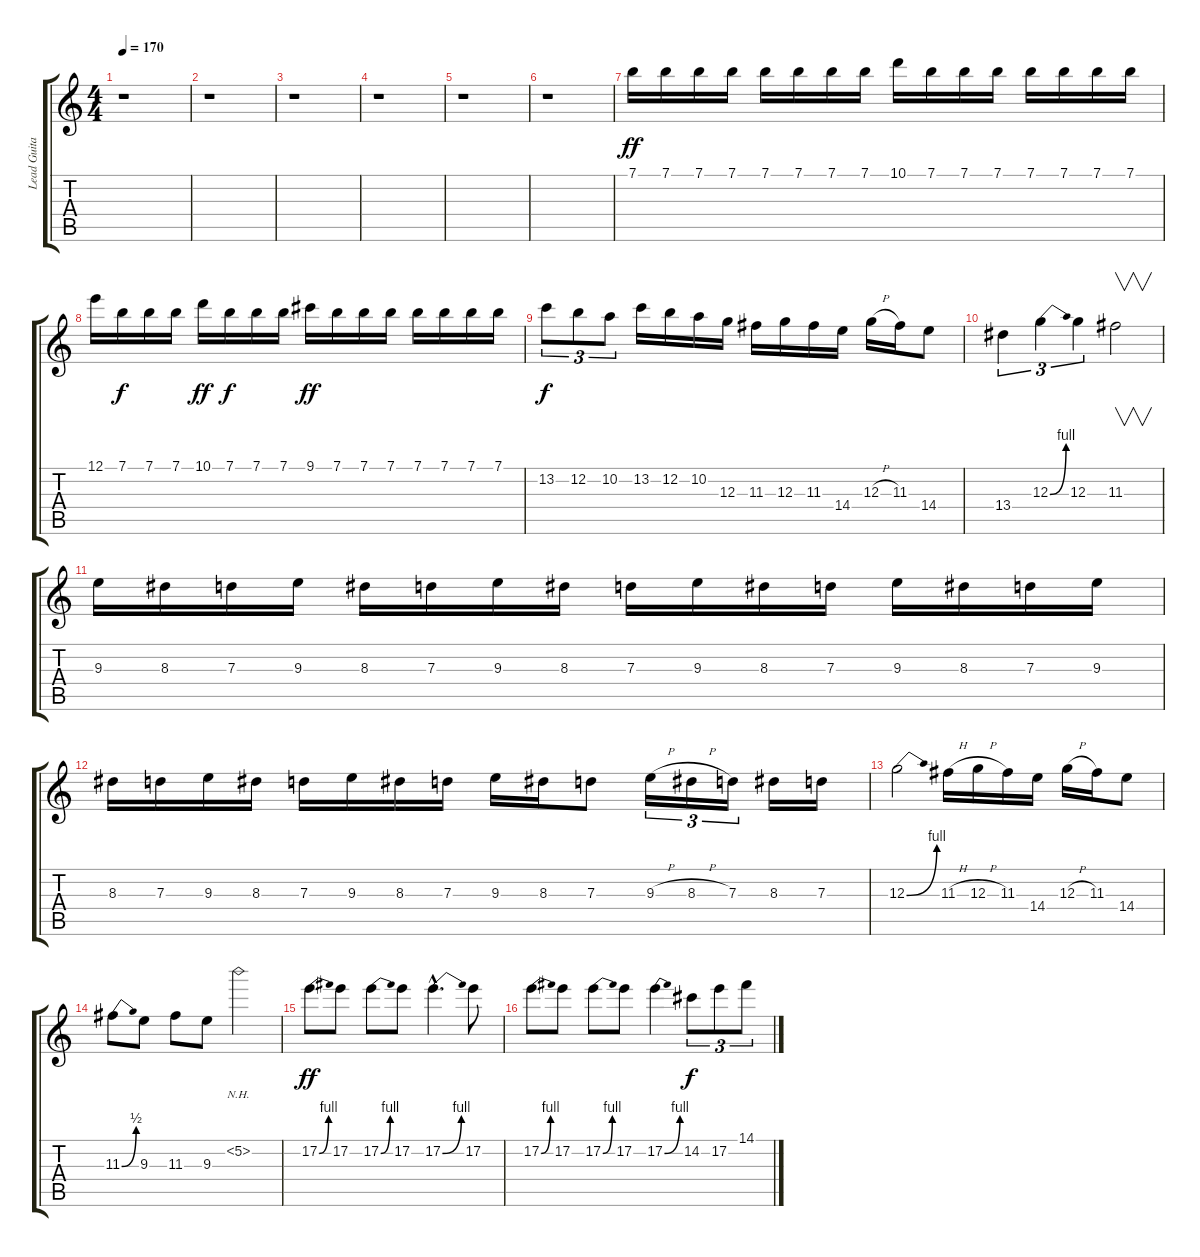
\track ("Lead Guitar I" "Lead Guita") {instrument overdrivenguitar}
\staff {score tabs}
\tuning (E4 B3 G3 D3 A2 E2) {hide}
\ts (4 4)
\tempo 170
\clef g2
\ks c
r.1{dy f} |
r.1 |
r.1 |
r.1 |
r.1 |
r.1 |
7.1.16{dy ff} 7.1.16 7.1.16 7.1.16 7.1.16 7.1.16 7.1.16 7.1.16 10.1.16 7.1.16 7.1.16 7.1.16 7.1.16 7.1.16 7.1.16 7.1.16 |
12.1.16 7.1.16{dy f} 7.1.16 7.1.16 10.1.16{dy ff} 7.1.16{dy f} 7.1.16 7.1.16 9.1.16{dy ff} 7.1.16 7.1.16 7.1.16 7.1.16 7.1.16 7.1.16 7.1.16 |
13.2.8{tu (3 2) dy f} 12.2.8{tu (3 2)} 10.2.8{tu (3 2)} 13.2.16 12.2.16 10.2.16 12.3.16 11.3.16 12.3.16 11.3.16 14.4.16 12.3{h}.16 11.3.16 14.4.8 |
13.4.4{tu (3 2)} 12.3{be (bend 0 0 60 4)}.4{tu (3 2)} 12.3.4{tu (3 2)} 11.3.2{v} |
9.3.16 8.3.16 7.3.16 9.3.16 8.3.16 7.3.16 9.3.16 8.3.16 7.3.16 9.3.16 8.3.16 7.3.16 9.3.16 8.3.16 7.3.16 9.3.16 |
8.3.16 7.3.16 9.3.16 8.3.16 7.3.16 9.3.16 8.3.16 7.3.16 9.3.16 8.3.16 7.3.8 9.3{h}.16{tu (3 2)} 8.3{h}.16{tu (3 2)} 7.3.16{tu (3 2)} 8.3.16 7.3.16 |
12.3{be (bend 0 0 60 4)}.2 11.3{h}.16 12.3{h}.16 11.3.16 14.4.16 12.3{h}.16 11.3.16 14.4.8 |
11.3{be (bend 0 0 60 2)}.8 9.3.8 11.3.8 9.3.8 5.2{nh}.2 |
17.2{be (bend 0 0 60 4)}.8{dy ff} 17.2.8 17.2{be (bend 0 0 60 4)}.8 17.2.8 17.2{be (bend 0 0 60 4) hac}.4{d} 17.2.8 |
17.2{be (bend 0 0 60 4)}.8 17.2.8 17.2{be (bend 0 0 60 4)}.8 17.2.8 17.2{be (bend 0 0 60 4)}.4 14.2.8{tu (3 2) dy f} 17.2.8{tu (3 2)} 14.1.8{tu (3 2)}
